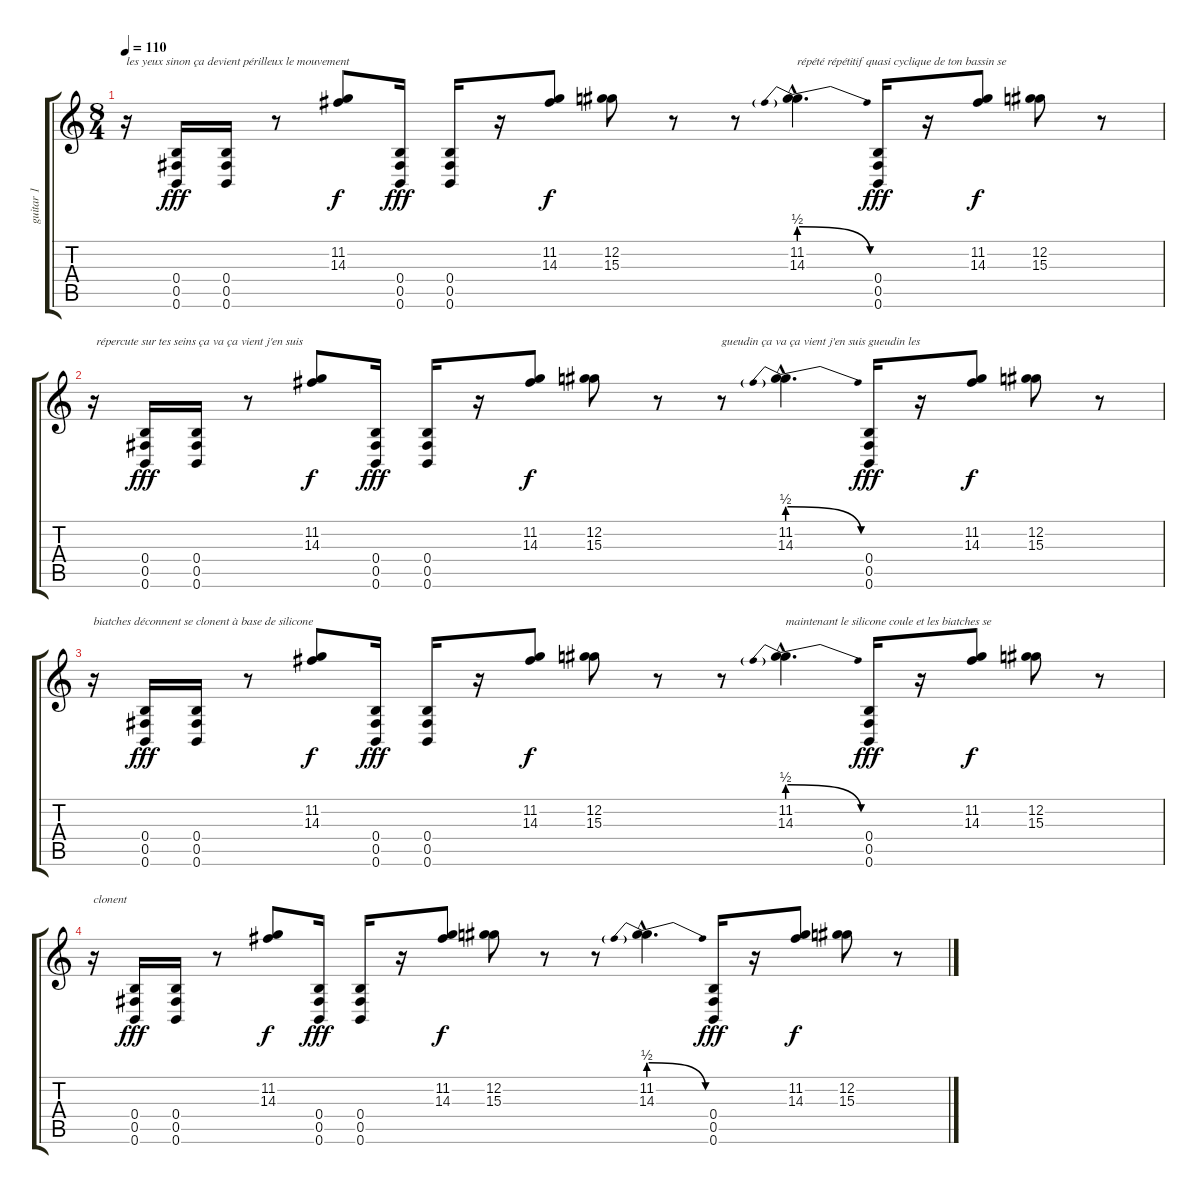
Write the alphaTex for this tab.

\track ("guitar 1" "guitar 1") {instrument overdrivenguitar}
\staff {score tabs}
\tuning (Db4 Ab3 E3 B2 Gb2 B1) {hide}
\ts (8 4)
\tempo 110
\clef g2
\ks c
r.16{txt "les yeux sinon ça devient périlleux le mouvement" dy f} (0.4 0.5 0.6).16{dy fff} (0.4 0.5 0.6).16 r.8 (11.2 14.3).8{dy f} (0.4 0.5 0.6).16{dy fff} (0.4 0.5 0.6).16 r.16 (11.2 14.3).8{dy f} (12.2 15.3).8 r.8 r.8 (11.2{hac} 14.3{be (prebendrelease 0 2 60 0) hac}).4{d txt "répété répétitif quasi cyclique de ton bassin se"} (0.4 0.5 0.6).16{dy fff} r.16 (11.2 14.3).8{dy f} (12.2 15.3).8 r.8 |
r.16{txt " répercute sur tes seins ça va ça vient j'en suis "} (0.4 0.5 0.6).16{dy fff} (0.4 0.5 0.6).16 r.8 (11.2 14.3).8{dy f} (0.4 0.5 0.6).16{dy fff} (0.4 0.5 0.6).16 r.16 (11.2 14.3).8{dy f} (12.2 15.3).8 r.8 r.8{txt "gueudin ça va ça vient j'en suis gueudin les "} (11.2{hac} 14.3{be (prebendrelease 0 2 60 0) hac}).4{d} (0.4 0.5 0.6).16{dy fff} r.16 (11.2 14.3).8{dy f} (12.2 15.3).8 r.8 |
r.16{txt "biatches déconnent se clonent à base de silicone"} (0.4 0.5 0.6).16{dy fff} (0.4 0.5 0.6).16 r.8 (11.2 14.3).8{dy f} (0.4 0.5 0.6).16{dy fff} (0.4 0.5 0.6).16 r.16 (11.2 14.3).8{dy f} (12.2 15.3).8 r.8 r.8 (11.2{hac} 14.3{be (prebendrelease 0 2 60 0) hac}).4{d txt "maintenant le silicone coule et les biatches se "} (0.4 0.5 0.6).16{dy fff} r.16 (11.2 14.3).8{dy f} (12.2 15.3).8 r.8 |
r.16{txt "clonent"} (0.4 0.5 0.6).16{dy fff} (0.4 0.5 0.6).16 r.8 (11.2 14.3).8{dy f} (0.4 0.5 0.6).16{dy fff} (0.4 0.5 0.6).16 r.16 (11.2 14.3).8{dy f} (12.2 15.3).8 r.8 r.8 (11.2{hac} 14.3{be (prebendrelease 0 2 60 0) hac}).4{d} (0.4 0.5 0.6).16{dy fff} r.16 (11.2 14.3).8{dy f} (12.2 15.3).8 r.8
